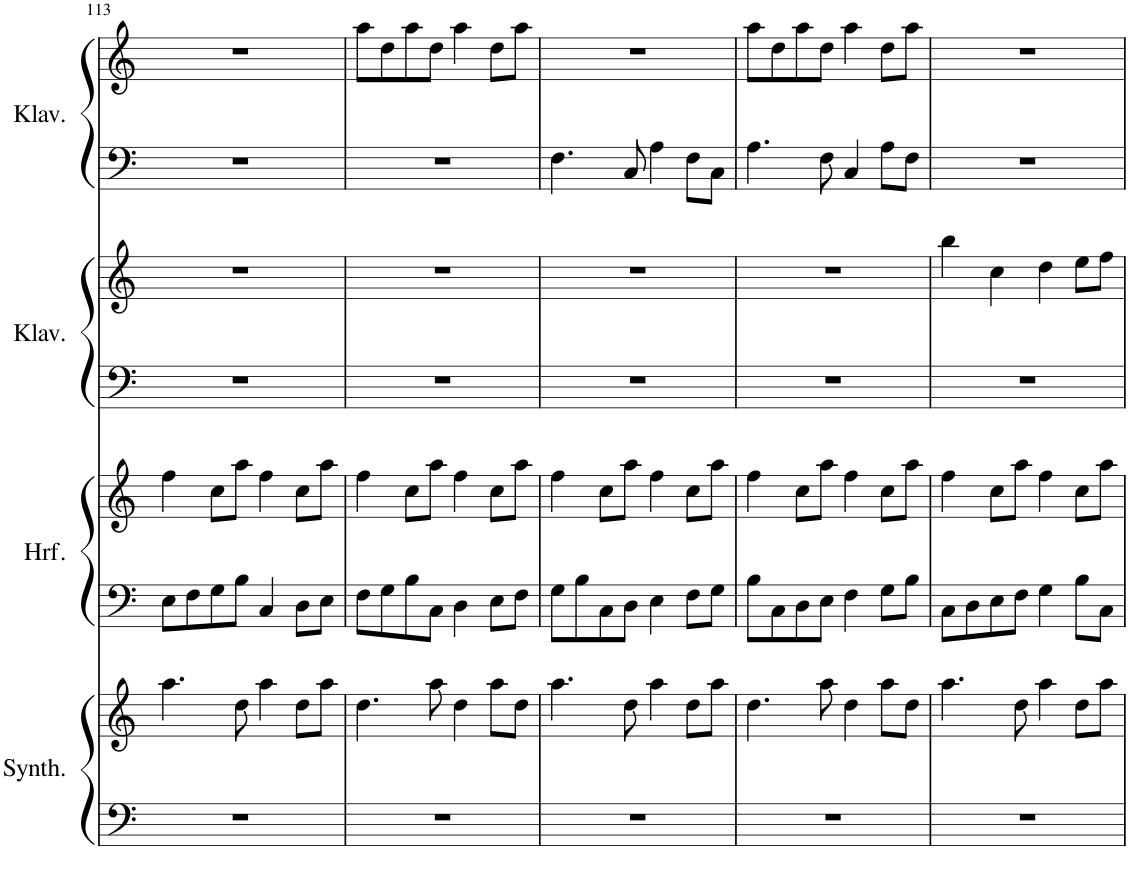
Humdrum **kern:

**kern	**kern	**kern	**kern	**kern	**kern	**kern	**kern
*part4	*part4	*part3	*part3	*part2	*part2	*part1	*part1
*staff8	*staff7	*staff6	*staff5	*staff4	*staff3	*staff2	*staff1
*I"Pad Synthesizer, Warm Pad	*	*I"Harfe, Harp	*	*I"Klavier, Piano	*	*I"Klavier, Piano	*
*I'Synth.	*	*I'Hrf.	*	*I'Klav.	*	*I'Klav.	*
!!LO:PB:g=z
*clefF4	*clefG2	*clefF4	*clefG2	*clefF4	*clefG2	*clefF4	*clefG2
*k[]	*k[]	*k[]	*k[]	*k[]	*k[]	*k[]	*k[]
*M4/4	*M4/4	*M4/4	*M4/4	*M4/4	*M4/4	*M4/4	*M4/4
=113	=113	=113	=113	=113	=113	=113	=113
1r	4.aa\	8E\L	4ff\	1r	1r	1r	1r
.	.	8F\	.	.	.	.	.
.	.	8G\	8cc\L	.	.	.	.
.	8dd\	8B\J	8aa\J	.	.	.	.
.	4aa\	4C/	4ff\	.	.	.	.
.	8dd\L	8D\L	8cc\L	.	.	.	.
.	8aa\J	8E\J	8aa\J	.	.	.	.
=114	=114	=114	=114	=114	=114	=114	=114
1r	4.dd\	8F\L	4ff\	1r	1r	1r	8aa\L
.	.	8G\	.	.	.	.	8dd\
.	.	8B\	8cc\L	.	.	.	8aa\
.	8aa\	8C\J	8aa\J	.	.	.	8dd\J
.	4dd\	4D\	4ff\	.	.	.	4aa\
.	8aa\L	8E\L	8cc\L	.	.	.	8dd\L
.	8dd\J	8F\J	8aa\J	.	.	.	8aa\J
=115	=115	=115	=115	=115	=115	=115	=115
1r	4.aa\	8G\L	4ff\	1r	1r	4.F\	1r
.	.	8B\	.	.	.	.	.
.	.	8C\	8cc\L	.	.	.	.
.	8dd\	8D\J	8aa\J	.	.	8C/	.
.	4aa\	4E\	4ff\	.	.	4A\	.
.	8dd\L	8F\L	8cc\L	.	.	8F\L	.
.	8aa\J	8G\J	8aa\J	.	.	8C\J	.
=116	=116	=116	=116	=116	=116	=116	=116
1r	4.dd\	8B\L	4ff\	1r	1r	4.A\	8aa\L
.	.	8C\	.	.	.	.	8dd\
.	.	8D\	8cc\L	.	.	.	8aa\
.	8aa\	8E\J	8aa\J	.	.	8F\	8dd\J
.	4dd\	4F\	4ff\	.	.	4C/	4aa\
.	8aa\L	8G\L	8cc\L	.	.	8A\L	8dd\L
.	8dd\J	8B\J	8aa\J	.	.	8F\J	8aa\J
=117	=117	=117	=117	=117	=117	=117	=117
1r	4.aa\	8C\L	4ff\	1r	4bb\	1r	1r
.	.	8D\	.	.	.	.	.
.	.	8E\	8cc\L	.	4cc\	.	.
.	8dd\	8F\J	8aa\J	.	.	.	.
.	4aa\	4G\	4ff\	.	4dd\	.	.
.	8dd\L	8B\L	8cc\L	.	8ee\L	.	.
.	8aa\J	8C\J	8aa\J	.	8ff\J	.	.
=	=	=	=	=	=	=	=
*-	*-	*-	*-	*-	*-	*-	*-
